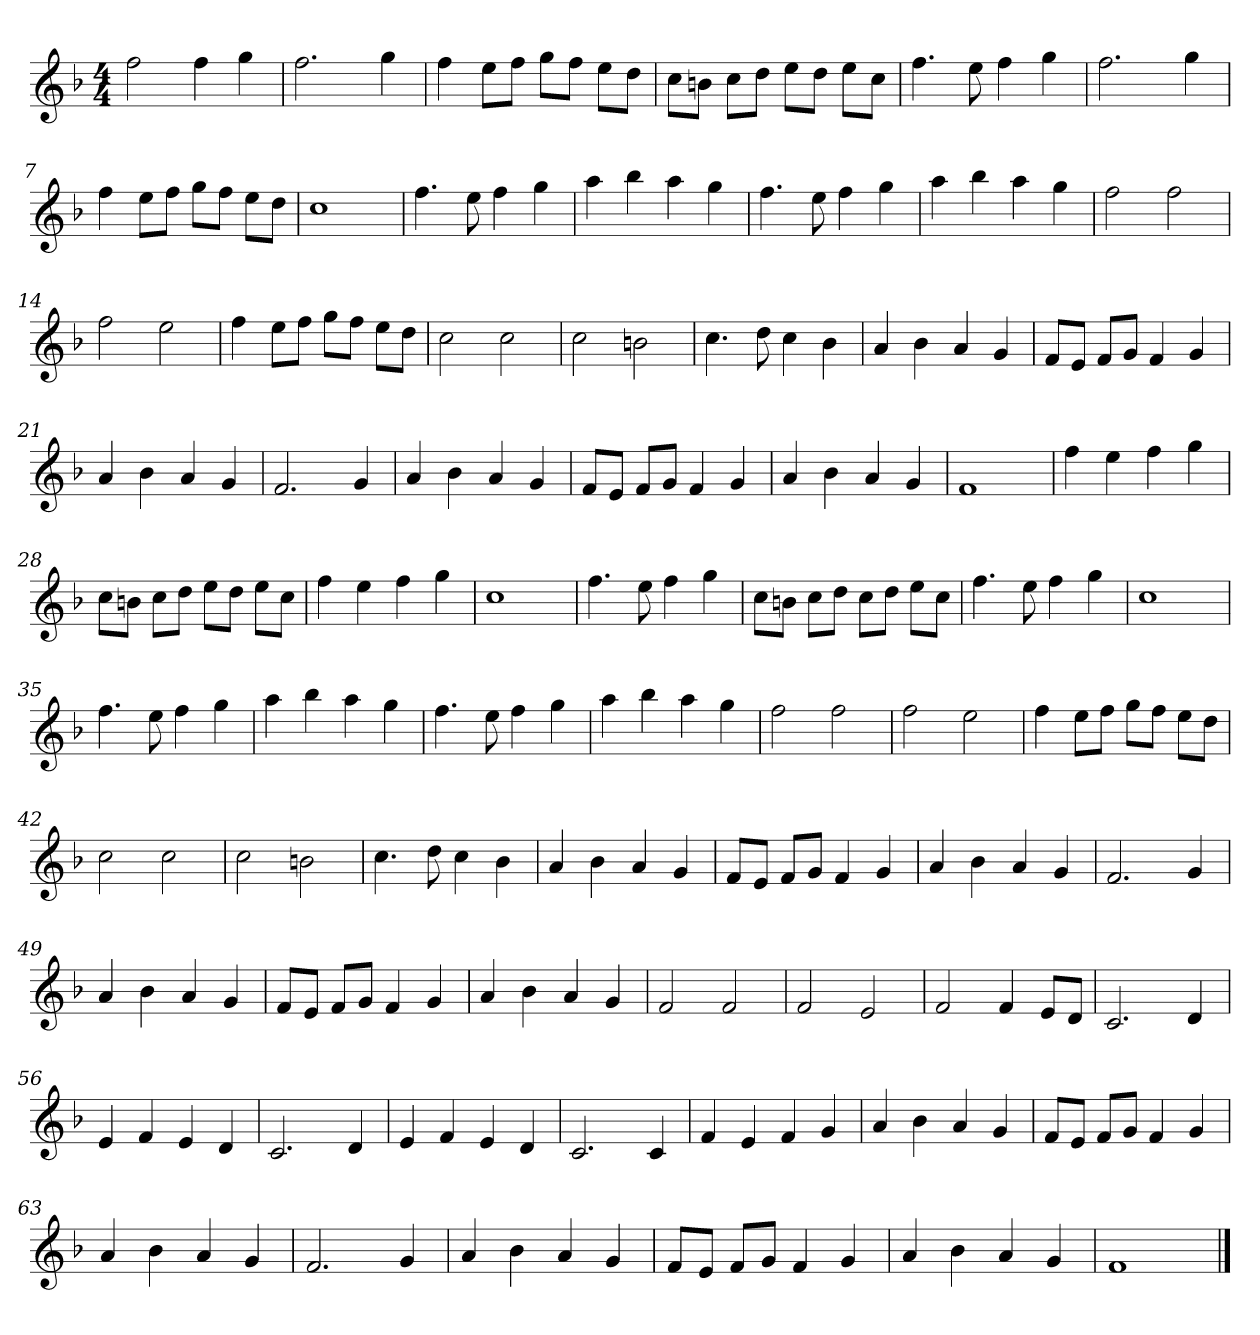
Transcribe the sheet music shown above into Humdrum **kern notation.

**kern
*part1
*staff1
*k[b-]
*M4/4
*MM120
=1
2ff
4ff
4gg
=2
2.ff
4gg
=3
4ff
8eeL
8ffJ
8ggL
8ffJ
8eeL
8ddJ
=4
8ccL
8bnJ
8ccL
8ddJ
8eeL
8ddJ
8eeL
8ccJ
=5
4.ff
8ee
4ff
4gg
=6
2.ff
4gg
=7
4ff
8eeL
8ffJ
8ggL
8ffJ
8eeL
8ddJ
=8
1cc
=9
4.ff
8ee
4ff
4gg
=10
4aa
4bb-
4aa
4gg
=11
4.ff
8ee
4ff
4gg
=12
4aa
4bb-
4aa
4gg
=13
2ff
2ff
=14
2ff
2ee
=15
4ff
8eeL
8ffJ
8ggL
8ffJ
8eeL
8ddJ
=16
2cc
2cc
=17
2cc
2bn
=18
4.cc
8dd
4cc
4b-
=19
4a
4b-
4a
4g
=20
8fL
8eJ
8fL
8gJ
4f
4g
=21
4a
4b-
4a
4g
=22
2.f
4g
=23
4a
4b-
4a
4g
=24
8fL
8eJ
8fL
8gJ
4f
4g
=25
4a
4b-
4a
4g
=26
1f
=27
4ff
4ee
4ff
4gg
=28
8ccL
8bnJ
8ccL
8ddJ
8eeL
8ddJ
8eeL
8ccJ
=29
4ff
4ee
4ff
4gg
=30
1cc
=31
4.ff
8ee
4ff
4gg
=32
8ccL
8bnJ
8ccL
8ddJ
8ccL
8ddJ
8eeL
8ccJ
=33
4.ff
8ee
4ff
4gg
=34
1cc
=35
4.ff
8ee
4ff
4gg
=36
4aa
4bb-
4aa
4gg
=37
4.ff
8ee
4ff
4gg
=38
4aa
4bb-
4aa
4gg
=39
2ff
2ff
=40
2ff
2ee
=41
4ff
8eeL
8ffJ
8ggL
8ffJ
8eeL
8ddJ
=42
2cc
2cc
=43
2cc
2bn
=44
4.cc
8dd
4cc
4b-
=45
4a
4b-
4a
4g
=46
8fL
8eJ
8fL
8gJ
4f
4g
=47
4a
4b-
4a
4g
=48
2.f
4g
=49
4a
4b-
4a
4g
=50
8fL
8eJ
8fL
8gJ
4f
4g
=51
4a
4b-
4a
4g
=52
2f
2f
=53
2f
2e
=54
2f
4f
8eL
8dJ
=55
2.c
4d
=56
4e
4f
4e
4d
=57
2.c
4d
=58
4e
4f
4e
4d
=59
2.c
4c
=60
4f
4e
4f
4g
=61
4a
4b-
4a
4g
=62
8fL
8eJ
8fL
8gJ
4f
4g
=63
4a
4b-
4a
4g
=64
2.f
4g
=65
4a
4b-
4a
4g
=66
8fL
8eJ
8fL
8gJ
4f
4g
=67
4a
4b-
4a
4g
=68
1f
==
*-
